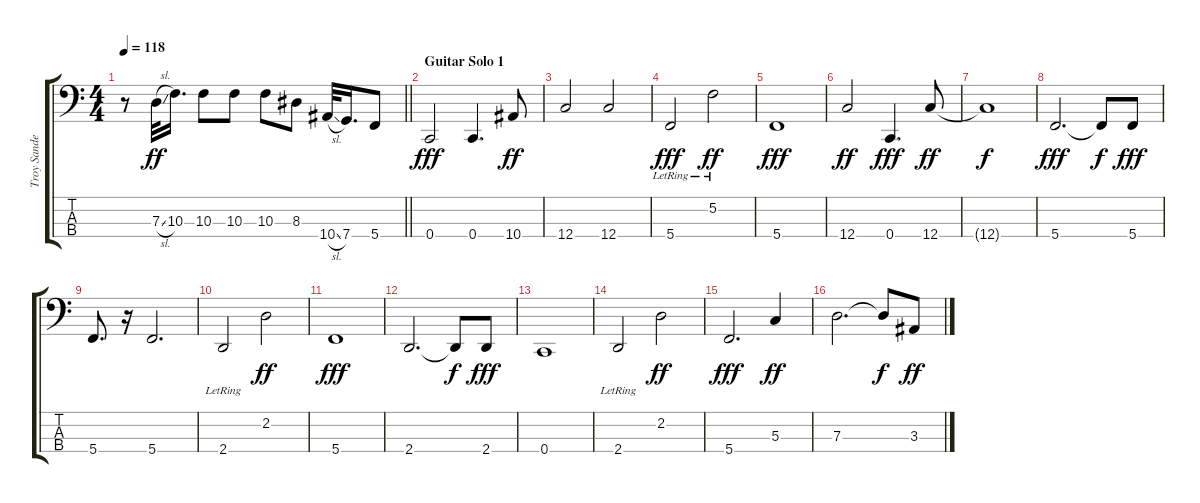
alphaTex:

\track ("Troy Sanders - Bass" "Troy Sande") {instrument electricbassfinger}
\staff {score tabs}
\tuning (F2 C2 G1 C1) {hide}
\ts (4 4)
\tempo 118
\clef f4
\barLineRight lightlight
\ks c
r.8{dy fff} 7.3{sl}.32{dy ff} 10.3.16{d} 10.3.8 10.3.8 10.3.8 8.3.8 10.4{sl}.32 7.4.16{d} 5.4.8 |
\section ("" "Guitar Solo 1")
0.4.2{dy fff} 0.4.4{d} 10.4.8{dy ff} |
12.4.2 12.4.2 |
5.4{lr}.2{dy fff} 5.2{lr}.2{dy ff} |
5.4.1{dy fff} |
12.4.2{dy ff} 0.4.4{d dy fff} 12.4.8{dy ff} |
12.4{t}.1{dy f} |
5.4.2{d dy fff} 5.4{t}.8{dy f} 5.4.8{dy fff} |
5.4.8{d} r.16 5.4.2{d} |
2.4{lr}.2 2.2.2{dy ff} |
5.4.1{dy fff} |
2.4.2{d} 2.4{t}.8{dy f} 2.4.8{dy fff} |
0.4.1 |
2.4{lr}.2 2.2.2{dy ff} |
5.4.2{d dy fff} 5.3.4{dy ff} |
7.3.2{d} 7.3{t}.8{dy f} 3.3.8{dy ff}
